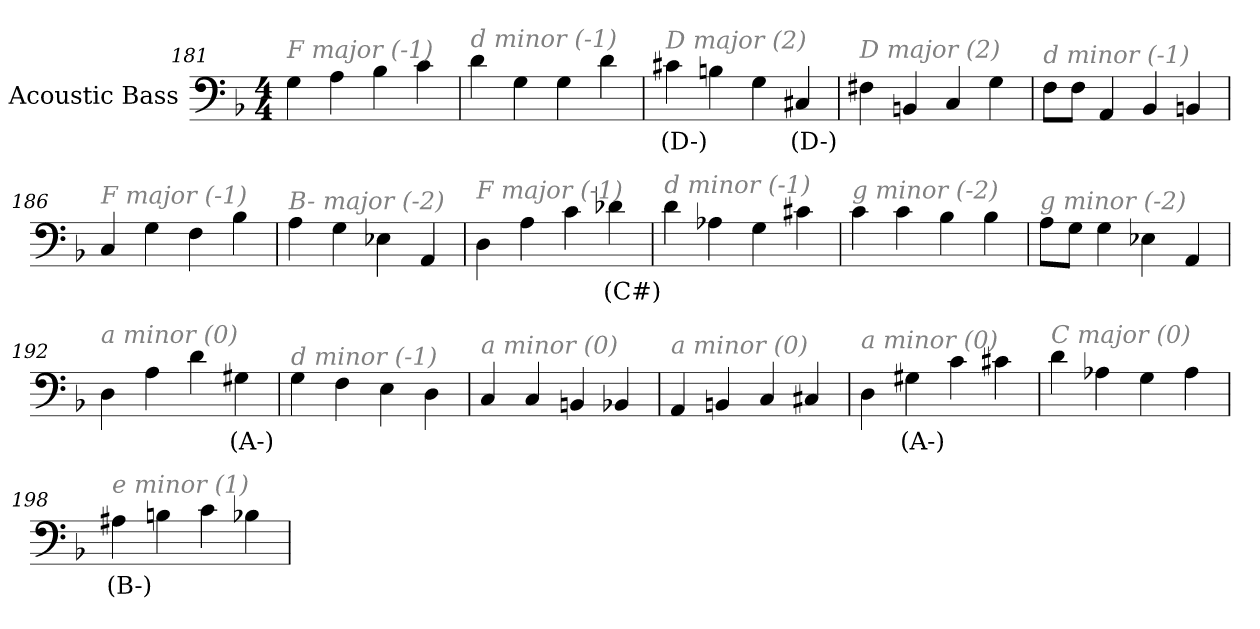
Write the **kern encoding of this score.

**kern	**text
*part1	*part1
*staff1	*staff1
*I"Acoustic Bass	*
*clefF4	*
*ITrd7c12	*
*k[b-]	*
*F:	*
*M4/4	*
=181	=181
!LO:TX:i:color=#808080:t=F major (-1)	!
4GG	.
4AA	.
4BB-	.
4C	.
=182	=182
!LO:TX:i:color=#808080:t=d minor (-1)	!
4D	.
4GG	.
4GG	.
4D	.
=183	=183
!LO:TX:i:color=#808080:t=D major (2)	!
4C#Xi	(D-)
4BBn	.
4GG	.
4CC#Xi	(D-)
=184	=184
!LO:TX:i:color=#808080:t=D major (2)	!
4FF#X	.
4BBBn	.
4CC	.
4GG	.
=185	=185
!LO:TX:i:color=#808080:t=d minor (-1)	!
8FFL	.
8FFJ	.
4AAA	.
4BBB-	.
4BBBn	.
=186	=186
!LO:TX:i:color=#808080:t=F major (-1)	!
4CC	.
4GG	.
4FF	.
4BB-	.
=187	=187
!LO:TX:i:color=#808080:t=B- major (-2)	!
4AA	.
4GG	.
4EE-X	.
4AAA	.
=188	=188
!LO:TX:i:color=#808080:t=F major (-1)	!
4DD	.
4AA	.
4C	.
4D-Xi	(C#)
=189	=189
!LO:TX:i:color=#808080:t=d minor (-1)	!
4D	.
4AA-X	.
4GG	.
4C#X	.
=190	=190
!LO:TX:i:color=#808080:t=g minor (-2)	!
4C	.
4C	.
4BB-	.
4BB-	.
=191	=191
!LO:TX:i:color=#808080:t=g minor (-2)	!
8AAL	.
8GGJ	.
4GG	.
4EE-X	.
4AAA	.
=192	=192
!LO:TX:i:color=#808080:t=a minor (0)	!
4DD	.
4AA	.
4D	.
4GG#Xi	(A-)
=193	=193
!LO:TX:i:color=#808080:t=d minor (-1)	!
4GG	.
4FF	.
4EE	.
4DD	.
=194	=194
!LO:TX:i:color=#808080:t=a minor (0)	!
4CC	.
4CC	.
4BBBn	.
4BBB-X	.
=195	=195
!LO:TX:i:color=#808080:t=a minor (0)	!
4AAA	.
4BBBn	.
4CC	.
4CC#X	.
=196	=196
!LO:TX:i:color=#808080:t=a minor (0)	!
4DD	.
4GG#Xi	(A-)
4C	.
4C#X	.
=197	=197
!LO:TX:i:color=#808080:t=C major (0)	!
4D	.
4AA-X	.
4GG	.
4AA-	.
=198	=198
!LO:TX:i:color=#808080:t=e minor (1)	!
4AA#Xi	(B-)
4BBn	.
4C	.
4BB-Xj	.
=	=
*-	*-
